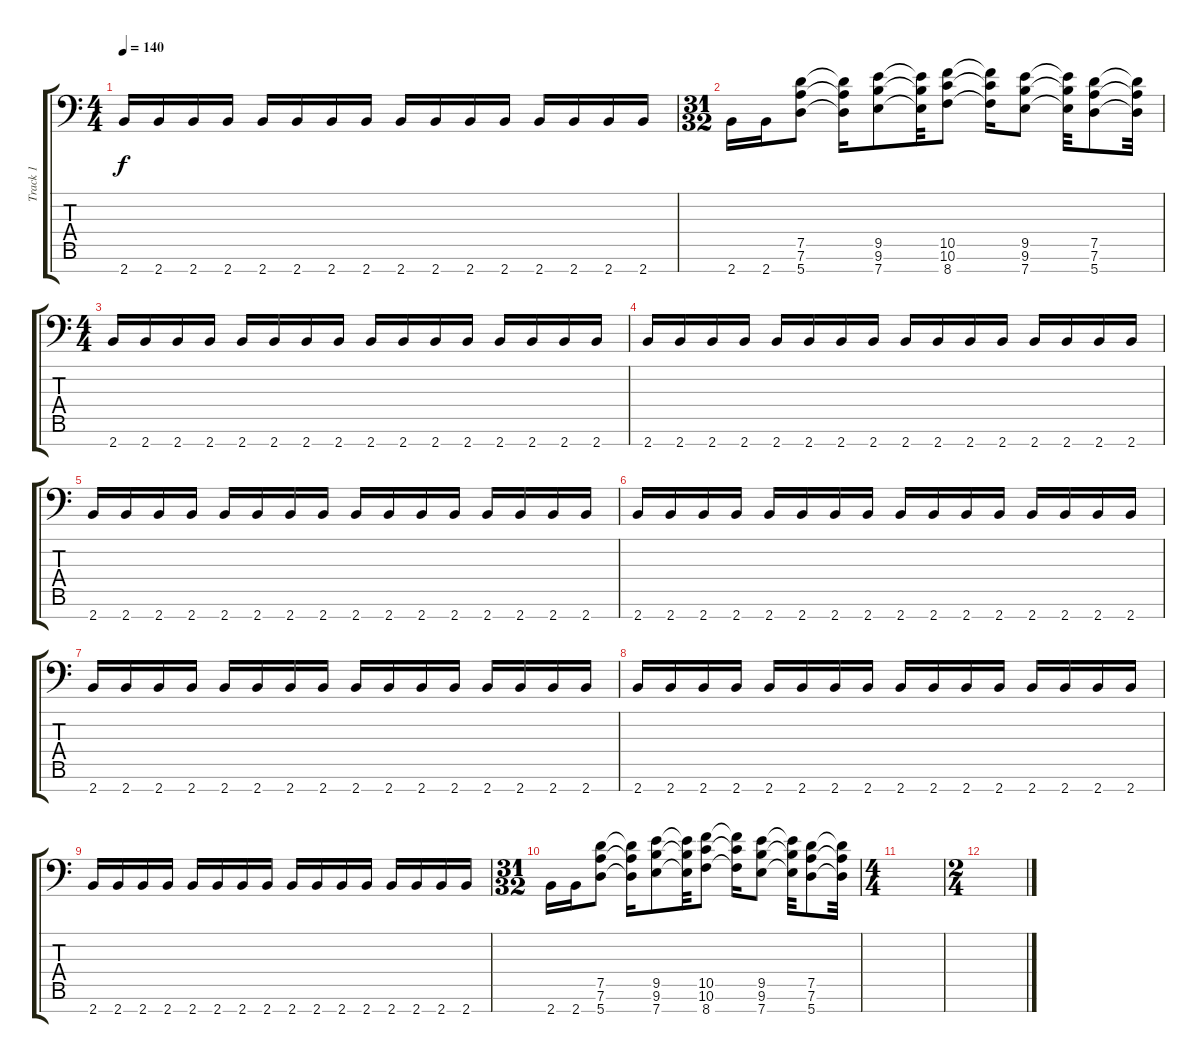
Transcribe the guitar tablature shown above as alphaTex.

\track ("Track 1" "Track 1") {instrument distortionguitar}
\staff {score tabs}
\tuning (D4 A3 F3 C3 G2 D2 A1) {hide}
\ts (4 4)
\tempo 140
\clef f4
\ks c
2.7.16{dy f} 2.7.16 2.7.16 2.7.16 2.7.16 2.7.16 2.7.16 2.7.16 2.7.16 2.7.16 2.7.16 2.7.16 2.7.16 2.7.16 2.7.16 2.7.16 |
\ts (31 32)
2.7.16 2.7.16 (7.5 7.6 5.7).8 (7.5{t} 7.6{t} 5.7{t}).16 (9.5 9.6 7.7).8 (9.5{t} 9.6{t} 7.7{t}).32 (10.5 10.6 8.7).8 (10.5{t} 10.6{t} 8.7{t}).16 (9.5 9.6 7.7).8 (9.5{t} 9.6{t} 7.7{t}).32 (7.5 7.6 5.7).8 (7.5{t} 7.6{t} 5.7{t}).32 |
\ts (4 4)
2.7.16 2.7.16 2.7.16 2.7.16 2.7.16 2.7.16 2.7.16 2.7.16 2.7.16 2.7.16 2.7.16 2.7.16 2.7.16 2.7.16 2.7.16 2.7.16 |
2.7.16 2.7.16 2.7.16 2.7.16 2.7.16 2.7.16 2.7.16 2.7.16 2.7.16 2.7.16 2.7.16 2.7.16 2.7.16 2.7.16 2.7.16 2.7.16 |
2.7.16 2.7.16 2.7.16 2.7.16 2.7.16 2.7.16 2.7.16 2.7.16 2.7.16 2.7.16 2.7.16 2.7.16 2.7.16 2.7.16 2.7.16 2.7.16 |
2.7.16 2.7.16 2.7.16 2.7.16 2.7.16 2.7.16 2.7.16 2.7.16 2.7.16 2.7.16 2.7.16 2.7.16 2.7.16 2.7.16 2.7.16 2.7.16 |
2.7.16 2.7.16 2.7.16 2.7.16 2.7.16 2.7.16 2.7.16 2.7.16 2.7.16 2.7.16 2.7.16 2.7.16 2.7.16 2.7.16 2.7.16 2.7.16 |
2.7.16 2.7.16 2.7.16 2.7.16 2.7.16 2.7.16 2.7.16 2.7.16 2.7.16 2.7.16 2.7.16 2.7.16 2.7.16 2.7.16 2.7.16 2.7.16 |
2.7.16 2.7.16 2.7.16 2.7.16 2.7.16 2.7.16 2.7.16 2.7.16 2.7.16 2.7.16 2.7.16 2.7.16 2.7.16 2.7.16 2.7.16 2.7.16 |
\ts (31 32)
2.7.16 2.7.16 (7.5 7.6 5.7).8 (7.5{t} 7.6{t} 5.7{t}).16 (9.5 9.6 7.7).8 (9.5{t} 9.6{t} 7.7{t}).32 (10.5 10.6 8.7).8 (10.5{t} 10.6{t} 8.7{t}).16 (9.5 9.6 7.7).8 (9.5{t} 9.6{t} 7.7{t}).32 (7.5 7.6 5.7).8 (7.5{t} 7.6{t} 5.7{t}).32 |
\ts (4 4)
|
\ts (2 4)
